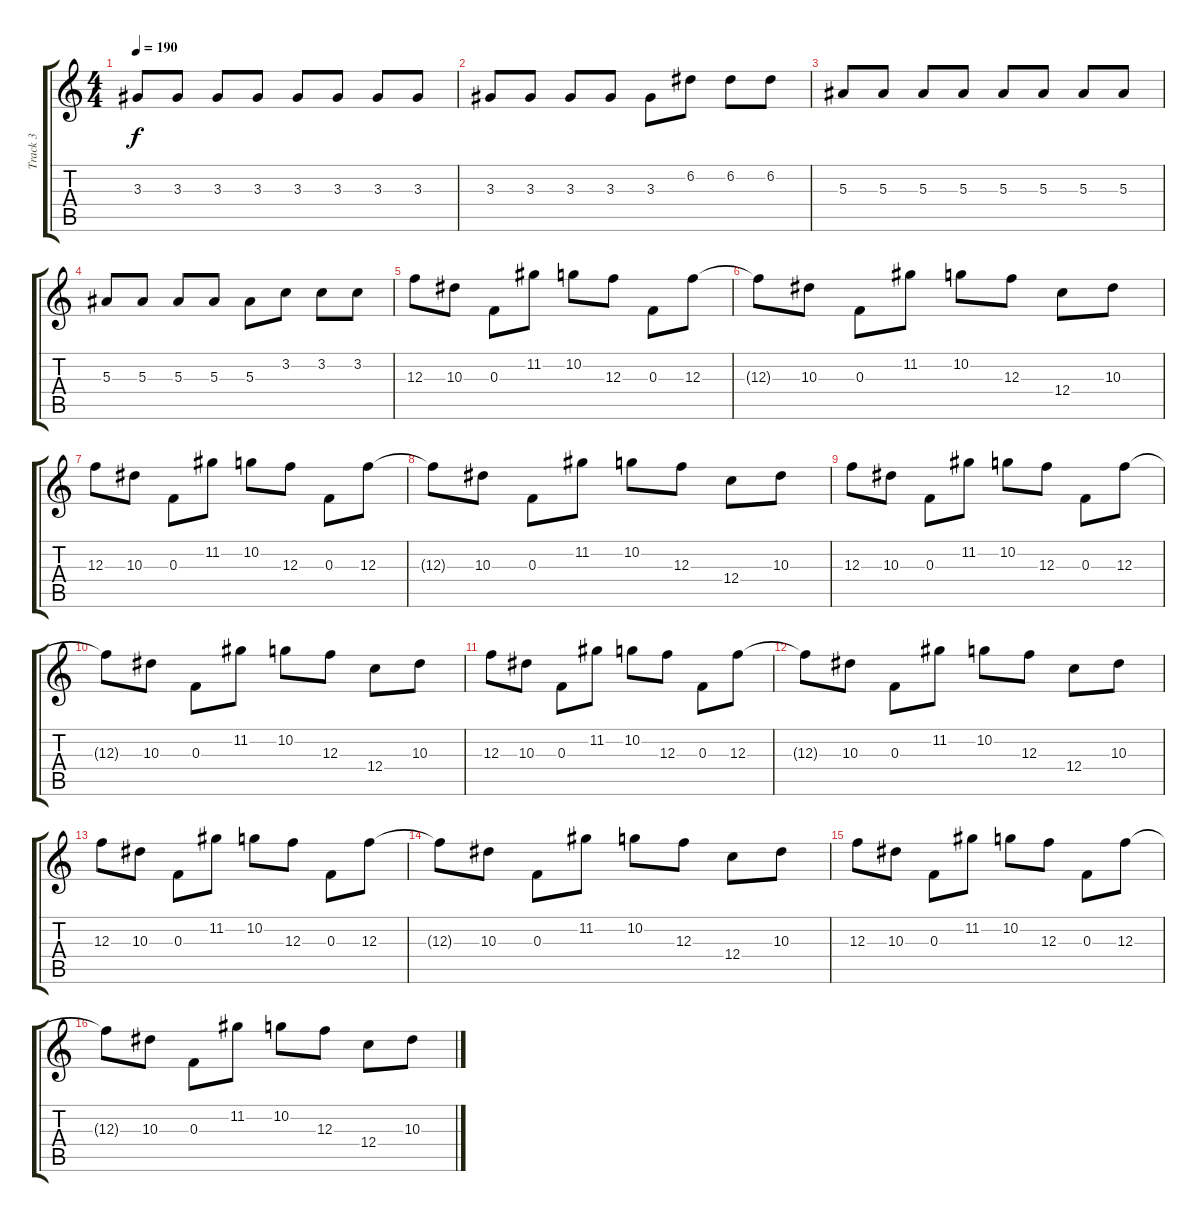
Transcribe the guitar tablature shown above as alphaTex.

\track ("Track 3" "Track 3") {instrument overdrivenguitar}
\staff {score tabs}
\tuning (D4 A3 F3 C3 G2 C2) {hide}
\ts (4 4)
\tempo 190
\clef g2
\ks c
3.3.8{dy f} 3.3.8 3.3.8 3.3.8 3.3.8 3.3.8 3.3.8 3.3.8 |
3.3.8 3.3.8 3.3.8 3.3.8 3.3.8 6.2.8 6.2.8 6.2.8 |
5.3.8 5.3.8 5.3.8 5.3.8 5.3.8 5.3.8 5.3.8 5.3.8 |
5.3.8 5.3.8 5.3.8 5.3.8 5.3.8 3.2.8 3.2.8 3.2.8 |
12.3.8 10.3.8 0.3.8 11.2.8 10.2.8 12.3.8 0.3.8 12.3.8 |
12.3{t}.8 10.3.8 0.3.8 11.2.8 10.2.8 12.3.8 12.4.8 10.3.8 |
12.3.8 10.3.8 0.3.8 11.2.8 10.2.8 12.3.8 0.3.8 12.3.8 |
12.3{t}.8 10.3.8 0.3.8 11.2.8 10.2.8 12.3.8 12.4.8 10.3.8 |
12.3.8 10.3.8 0.3.8 11.2.8 10.2.8 12.3.8 0.3.8 12.3.8 |
12.3{t}.8 10.3.8 0.3.8 11.2.8 10.2.8 12.3.8 12.4.8 10.3.8 |
12.3.8 10.3.8 0.3.8 11.2.8 10.2.8 12.3.8 0.3.8 12.3.8 |
12.3{t}.8 10.3.8 0.3.8 11.2.8 10.2.8 12.3.8 12.4.8 10.3.8 |
12.3.8 10.3.8 0.3.8 11.2.8 10.2.8 12.3.8 0.3.8 12.3.8 |
12.3{t}.8 10.3.8 0.3.8 11.2.8 10.2.8 12.3.8 12.4.8 10.3.8 |
12.3.8 10.3.8 0.3.8 11.2.8 10.2.8 12.3.8 0.3.8 12.3.8 |
12.3{t}.8 10.3.8 0.3.8 11.2.8 10.2.8 12.3.8 12.4.8 10.3.8
